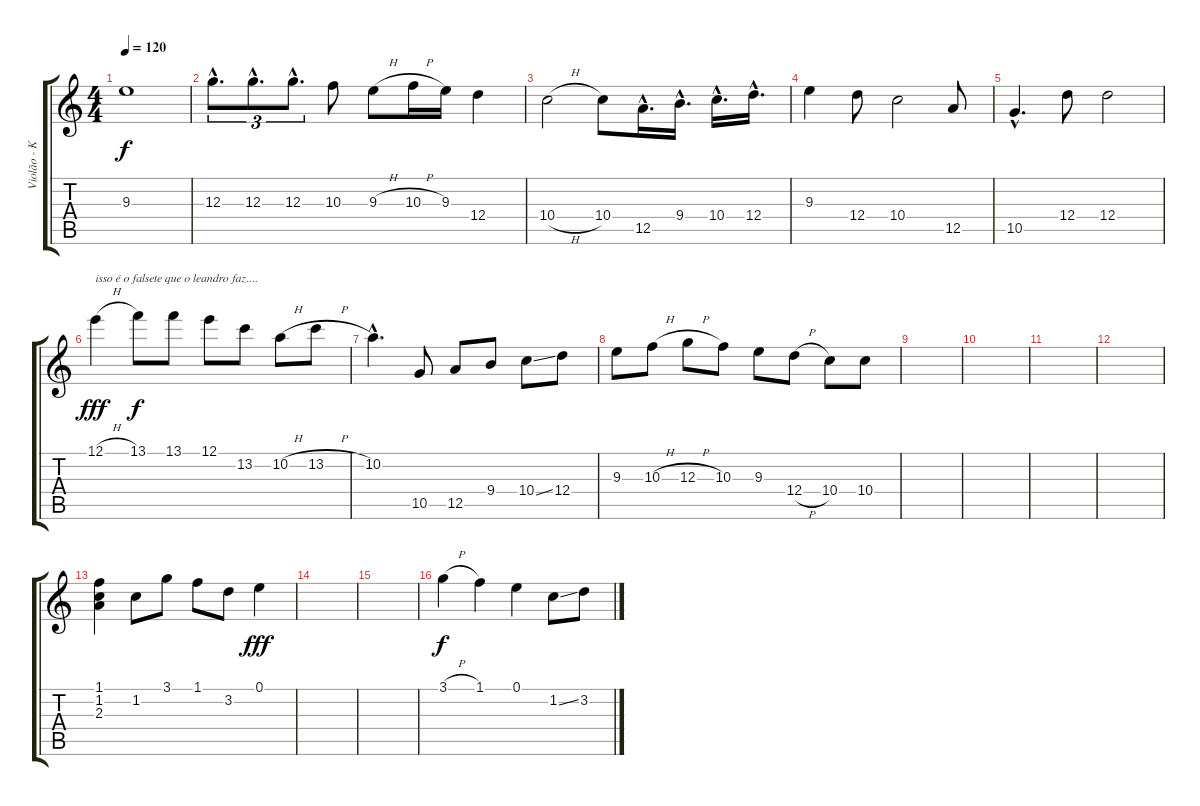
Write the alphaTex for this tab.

\track ("Violão - Kiko" "Violão - K") {instrument acousticguitarnylon}
\staff {score tabs}
\tuning (E4 B3 G3 D3 A2 E2) {hide}
\ts (4 4)
\tempo 120
\clef g2
\ks c
9.3.1{dy f} |
12.3{hac}.8{d tu (3 2)} 12.3{hac}.8{d tu (3 2)} 12.3{hac}.8{d tu (3 2)} 10.3.8 9.3{h}.8 10.3{h}.16 9.3.16 12.4.4 |
10.4{h}.2 10.4.8 12.5{hac}.16{d} 9.4{hac}.16{d} 10.4{hac}.16{d} 12.4{hac}.16{d} |
9.3.4 12.4.8 10.4.2 12.5.8 |
10.5{hac}.4{d} 12.4.8 12.4.2 |
12.1{h}.4{txt "isso é o falsete que o leandro faz...." dy fff} 13.1.8{dy f} 13.1.8 12.1.8 13.2.8 10.2{h}.8 13.2{h}.8 |
10.2{hac}.4{d} 10.5.8 12.5.8 9.4.8 10.4{ss}.8 12.4.8 |
9.3.8 10.3{h}.8 12.3{h}.8 10.3.8 9.3.8 12.4{h}.8 10.4.8 10.4.8 |
|
|
|
|
(1.1 1.2 2.3).4 1.2.8 3.1.8 1.1.8 3.2.8 0.1.4{dy fff} |
|
|
3.1{h}.4{dy f} 1.1.4 0.1.4 1.2{ss}.8 3.2.8
